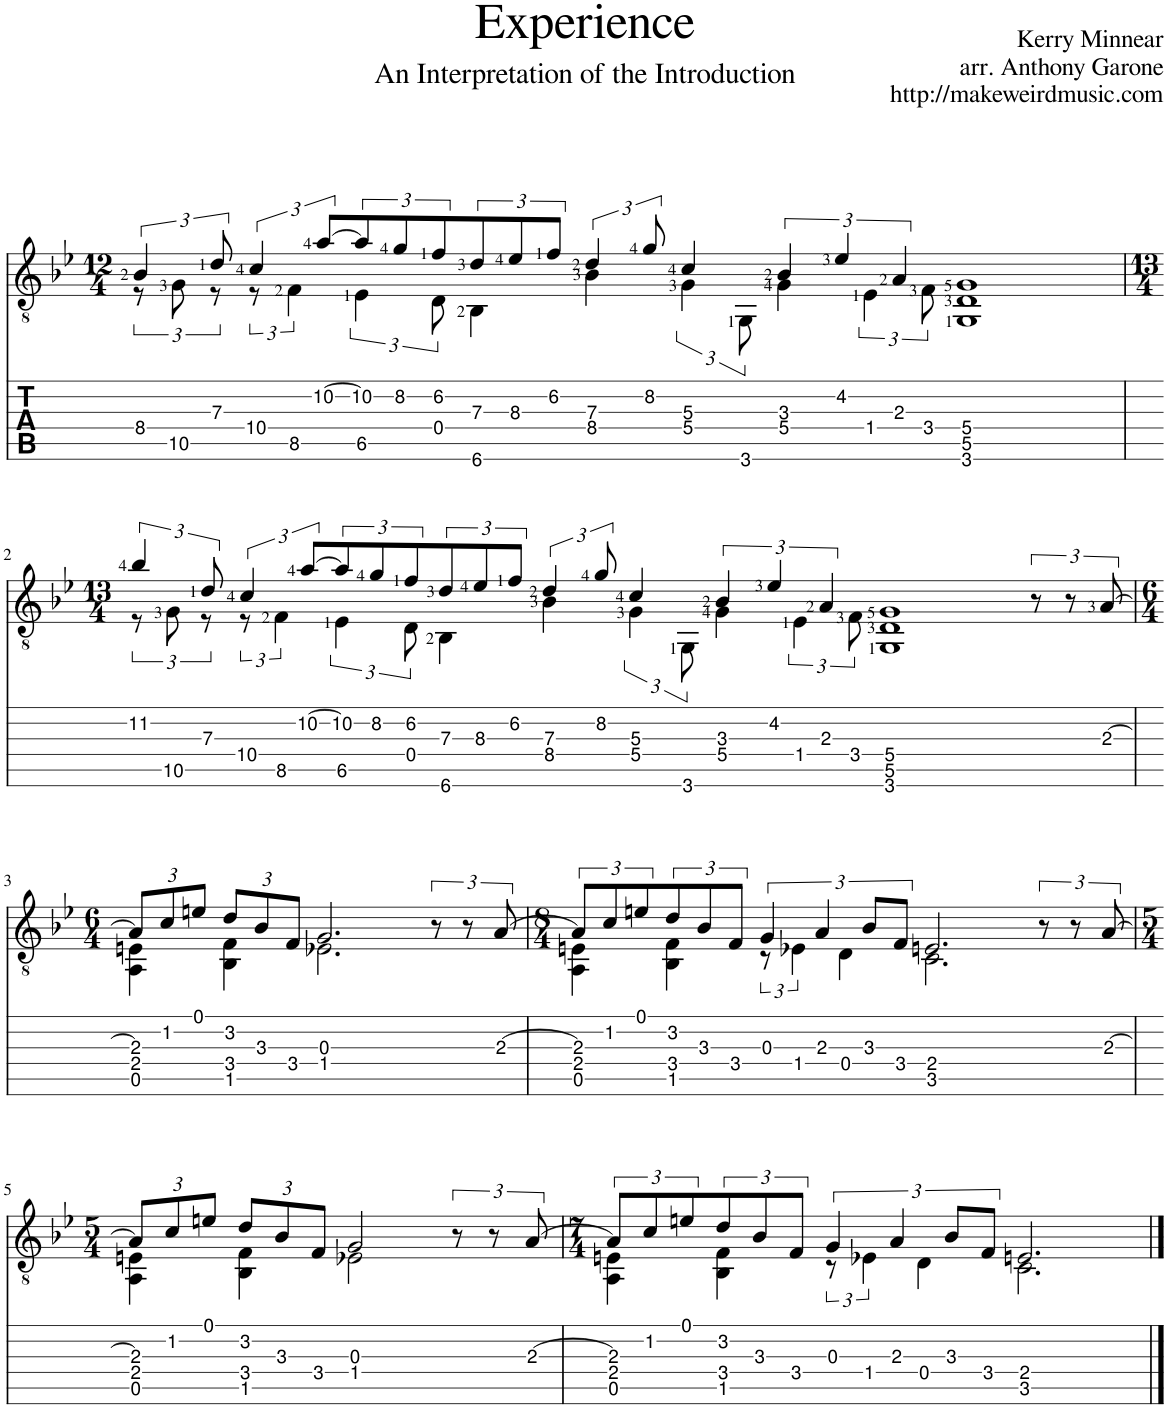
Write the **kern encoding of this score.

**kern	**kern
*part1	*part1
*staff2	*staff1
*I"Classical Guitar	*
*I'Guit.	*
*stria6	*
*	*clefGv2
*k[b-e-]	*k[b-e-]
*M12/4	*M12/4
*Xbrackettup	*
=1	=1
*^	*^
6B-	12r	6B-/	12r
.	12G	.	12G\
12d	12r	12d/	12r
6c	12r	6c/	12r
.	6F	.	6F\
[12aL	.	[12a/L	.
12a]	6E-	12a/]	6E-\
12g	.	12g/	.
12fJ	12D	12f/	12D\
12dL	4BB-	12d/	4BB-\
12e-	.	12e-/	.
12fJ	.	12f/J	.
6d	4B-	6d/	4B-\
12g	.	12g/	.
4c	6G	4c/	6G\
.	12GG	.	12GG\
6B-	4G	6B-/	4G\
6e-	.	6e-/	.
.	6E-	.	6E-\
6A	.	6A/	.
.	12F	.	12F\
1G	1GG 1D	1G	1GG 1D
!!LO:LB:g=z	!!
=2	=2	=2	=2
*M13/4	*	*M13/4	*
6b-	12r	6b-/	12r
.	12G	.	12G\
12d	12r	12d/	12r
6c	12r	6c/	12r
.	6F	.	6F\
[12aL	.	[12a/L	.
12a]	6E-	12a/]	6E-\
12g	.	12g/	.
12f	12D	12f/	12D\
12d	4BB-	12d/	4BB-\
12e-	.	12e-/	.
12fJ	.	12f/J	.
6d	4B-	6d/	4B-\
12g	.	12g/	.
4c	6G	4c/	6G\
.	12GG	.	12GG\
6B-	4G	6B-/	4G\
6e-	.	6e-/	.
.	6E-	.	6E-\
6A	.	6A/	.
.	12F	.	12F\
1G	1GG 1D	1G	1GG 1D
12r	4ryy	12r	4ryy
12r	.	12r	.
[12A	.	[12A/	.
!!LO:LB:g=z	!!
=3	=3	=3	=3
*M6/4	*	*M6/4	*
*	*	*Xbrackettup	*
12AL]	4AA 4E	12A/L]	4AA\ 4En\
12c	.	12c/	.
12en	.	12en/J	.
12d	4BB- 4F	12d/L	4BB-\ 4F\
12B-	.	12B-/	.
12FJ	.	12F/J	.
2.G	2.E-	2.G/	2.E-X\
*	*	*brackettup	*
12r	4ryy	12r	4ryy
12r	.	12r	.
[12A	.	[12A/	.
=4	=4	=4	=4
*M8/4	*	*M8/4	*
12AL]	4AA 4E	12A/L]	4AA\ 4En\
12c	.	12c/	.
12en	.	12en/	.
12d	4BB- 4F	12d/	4BB-\ 4F\
12B-	.	12B-/	.
12FJ	.	12F/J	.
6G	12r	6G/	12r
.	6E-	.	6E-X\
6A	.	6A/	.
.	4D	.	4D\
12B-L	.	12B-/L	.
12FJ	.	12F/J	.
2.E	2.C	2.En/	2.C\
12r	4ryy	12r	4ryy
12r	.	12r	.
[12A	.	[12A/	.
!!LO:LB:g=z	!!
=5	=5	=5	=5
*M5/4	*	*M5/4	*
*	*	*Xbrackettup	*
12AL]	4AA 4E	12A/L]	4AA\ 4En\
12c	.	12c/	.
12e	.	12en/J	.
12d	4BB- 4F	12d/L	4BB-\ 4F\
12B-	.	12B-/	.
12FJ	.	12F/J	.
2G	2E-	2G/	2E-X\
*	*	*brackettup	*
12r	4ryy	12r	4ryy
12r	.	12r	.
[12A	.	[12A/	.
=6	=6	=6	=6
*M7/4	*	*M7/4	*
12AL]	4AA 4E	12A/L]	4AA\ 4En\
12c	.	12c/	.
12e	.	12en/	.
12d	4BB- 4F	12d/	4BB-\ 4F\
12B-	.	12B-/	.
12FJ	.	12F/J	.
6G	12r	6G/	12r
.	6E-	.	6E-X\
6A	.	6A/	.
.	4D	.	4D\
12B-L	.	12B-/L	.
12FJ	.	12F/J	.
2.E	2.C	2.En/	2.C\
*v	*v	*	*
*	*v	*v
==	==
*-	*-
